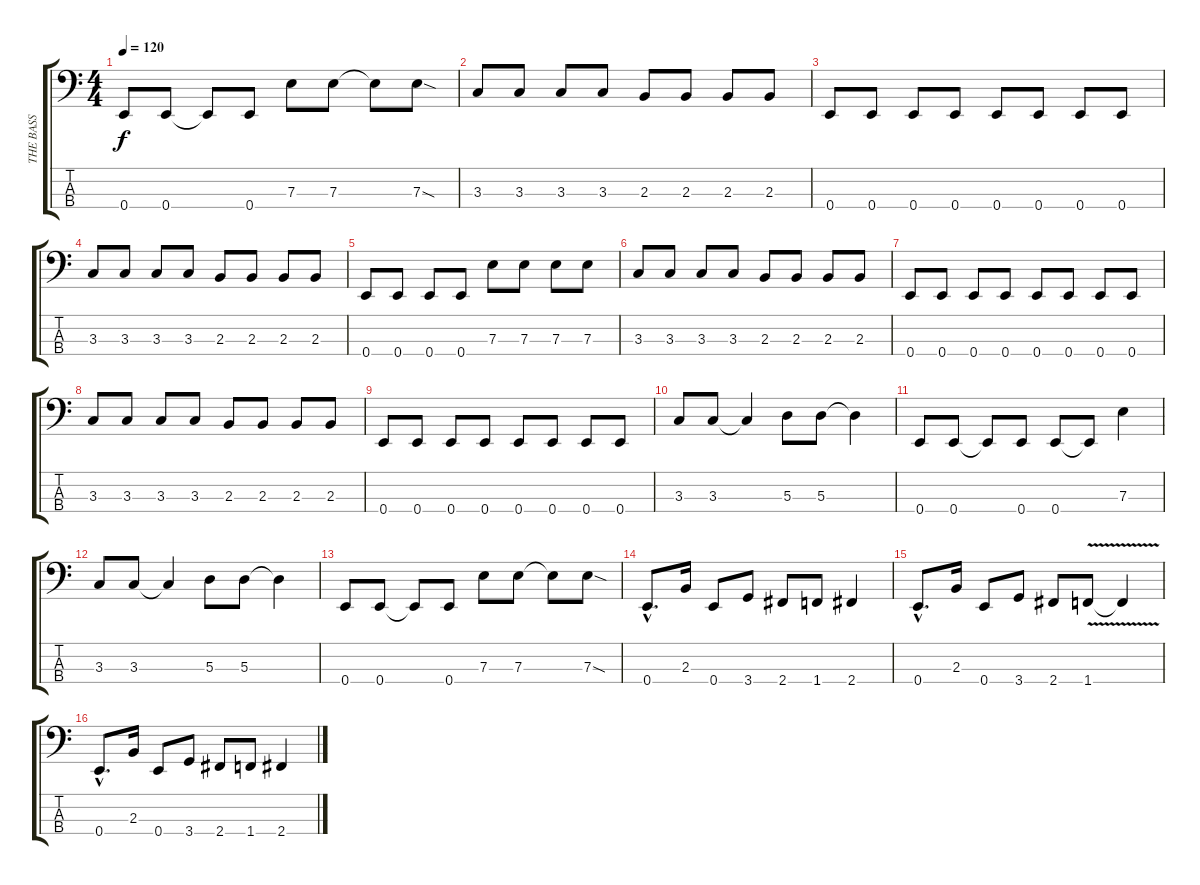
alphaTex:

\track ("THE BASS" "THE BASS") {instrument electricbassfinger}
\staff {score tabs}
\tuning (G2 D2 A1 E1) {hide}
\ts (4 4)
\tempo 120
\clef f4
\ks c
0.4.8{dy f} 0.4.8 0.4{t}.8 0.4.8 7.3.8 7.3.8 7.3{t}.8 7.3{sod}.8 |
3.3.8 3.3.8 3.3.8 3.3.8 2.3.8 2.3.8 2.3.8 2.3.8 |
0.4.8 0.4.8 0.4.8 0.4.8 0.4.8 0.4.8 0.4.8 0.4.8 |
3.3.8 3.3.8 3.3.8 3.3.8 2.3.8 2.3.8 2.3.8 2.3.8 |
0.4.8 0.4.8 0.4.8 0.4.8 7.3.8 7.3.8 7.3.8 7.3.8 |
3.3.8 3.3.8 3.3.8 3.3.8 2.3.8 2.3.8 2.3.8 2.3.8 |
0.4.8 0.4.8 0.4.8 0.4.8 0.4.8 0.4.8 0.4.8 0.4.8 |
3.3.8 3.3.8 3.3.8 3.3.8 2.3.8 2.3.8 2.3.8 2.3.8 |
0.4.8 0.4.8 0.4.8 0.4.8 0.4.8 0.4.8 0.4.8 0.4.8 |
3.3.8 3.3.8 3.3{t}.4 5.3.8 5.3.8 5.3{t}.4 |
0.4.8 0.4.8 0.4{t}.8 0.4.8 0.4.8 0.4{t}.8 7.3.4 |
3.3.8 3.3.8 3.3{t}.4 5.3.8 5.3.8 5.3{t}.4 |
0.4.8 0.4.8 0.4{t}.8 0.4.8 7.3.8 7.3.8 7.3{t}.8 7.3{sod}.8 |
0.4{hac}.8{d} 2.3.16 0.4.8 3.4.8 2.4.8 1.4.8 2.4.4 |
0.4{hac}.8{d} 2.3.16 0.4.8 3.4.8 2.4.8 1.4{v}.8 1.4{t}.4 |
0.4{hac}.8{d} 2.3.16 0.4.8 3.4.8 2.4.8 1.4.8 2.4.4
